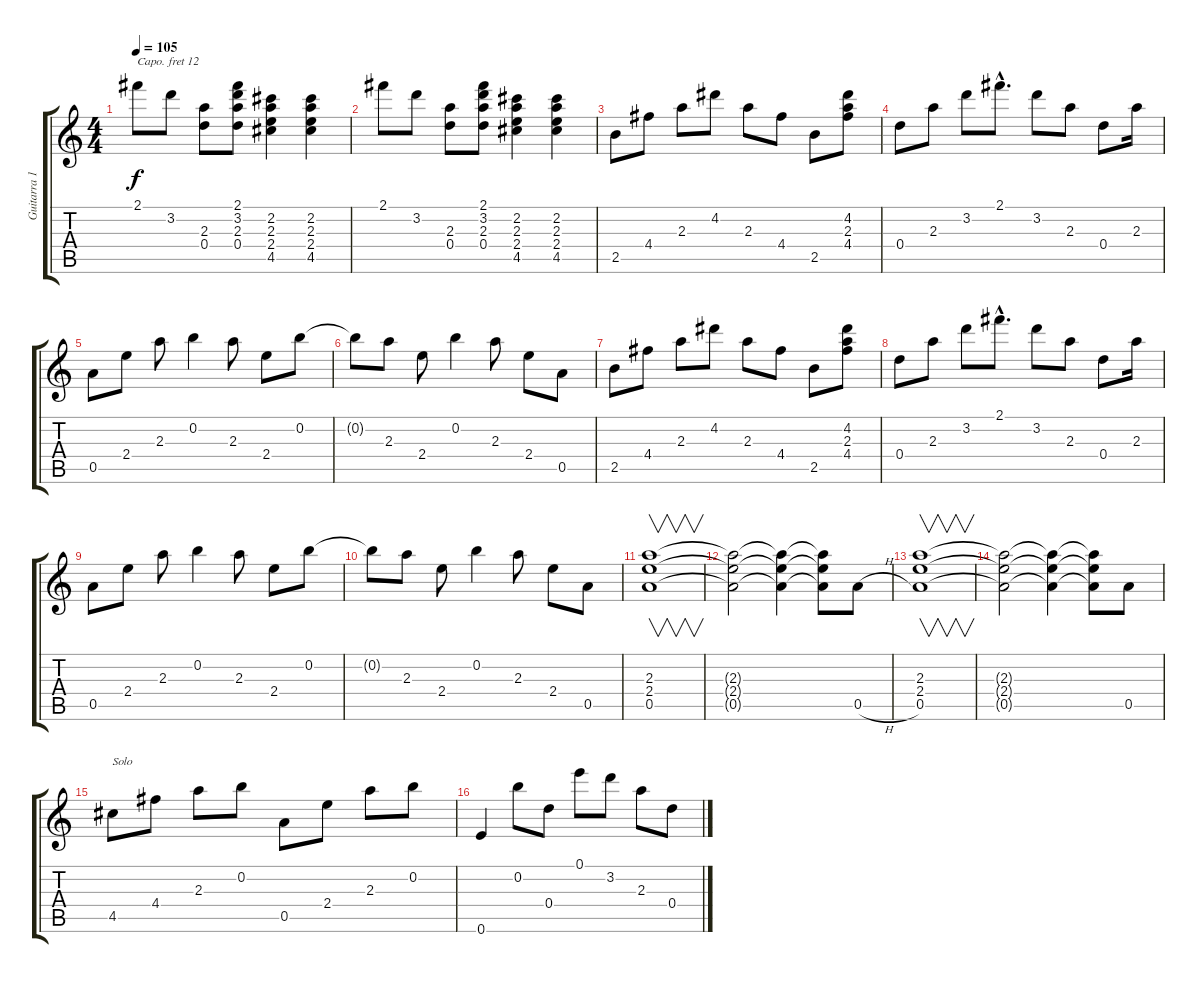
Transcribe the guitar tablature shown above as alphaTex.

\track ("Guitarra 1" "Guitarra 1") {instrument electricguitarclean}
\staff {score tabs}
\capo 12
\tuning (E4 B3 G3 D3 A2 E2) {hide}
\ts (4 4)
\tempo 105
\clef g2
\ks c
2.1.8{dy f} 3.2.8 (2.3 0.4).8 (2.1 3.2 2.3 0.4).8 (2.2 2.3 2.4 4.5).4 (2.2 2.3 2.4 4.5).4 |
2.1.8 3.2.8 (2.3 0.4).8 (2.1 3.2 2.3 0.4).8 (2.2 2.3 2.4 4.5).4 (2.2 2.3 2.4 4.5).4 |
2.5.8 4.4.8 2.3.8 4.2.8 2.3.8 4.4.8 2.5.8 (4.2 2.3 4.4).8 |
0.4.8 2.3.8 3.2.8 2.1{hac}.8{d} 3.2.8 2.3.8 0.4.8 2.3.16 |
0.5.8 2.4.8 2.3.8 0.2.4 2.3.8 2.4.8 0.2.8 |
0.2{t}.8 2.3.8 2.4.8 0.2.4 2.3.8 2.4.8 0.5.8 |
2.5.8 4.4.8 2.3.8 4.2.8 2.3.8 4.4.8 2.5.8 (4.2 2.3 4.4).8 |
0.4.8 2.3.8 3.2.8 2.1{hac}.8{d} 3.2.8 2.3.8 0.4.8 2.3.16 |
0.5.8 2.4.8 2.3.8 0.2.4 2.3.8 2.4.8 0.2.8 |
0.2{t}.8 2.3.8 2.4.8 0.2.4 2.3.8 2.4.8 0.5.8 |
(2.3 2.4 0.5).1{v} |
(2.3{t} 2.4{t} 0.5{t}).2 (2.3{t} 2.4{t} 0.5{t}).4 (2.3{t} 2.4{t} 0.5{t}).8 0.5{h}.8 |
(2.3 2.4 0.5).1{v} |
(2.3{t} 2.4{t} 0.5{t}).2 (2.3{t} 2.4{t} 0.5{t}).4 (2.3{t} 2.4{t} 0.5{t}).8 0.5.8 |
4.5.8{txt "Solo"} 4.4.8 2.3.8 0.2.8 0.5.8 2.4.8 2.3.8 0.2.8 |
0.6.4 0.2.8 0.4.8 0.1.8 3.2.8 2.3.8 0.4.8
